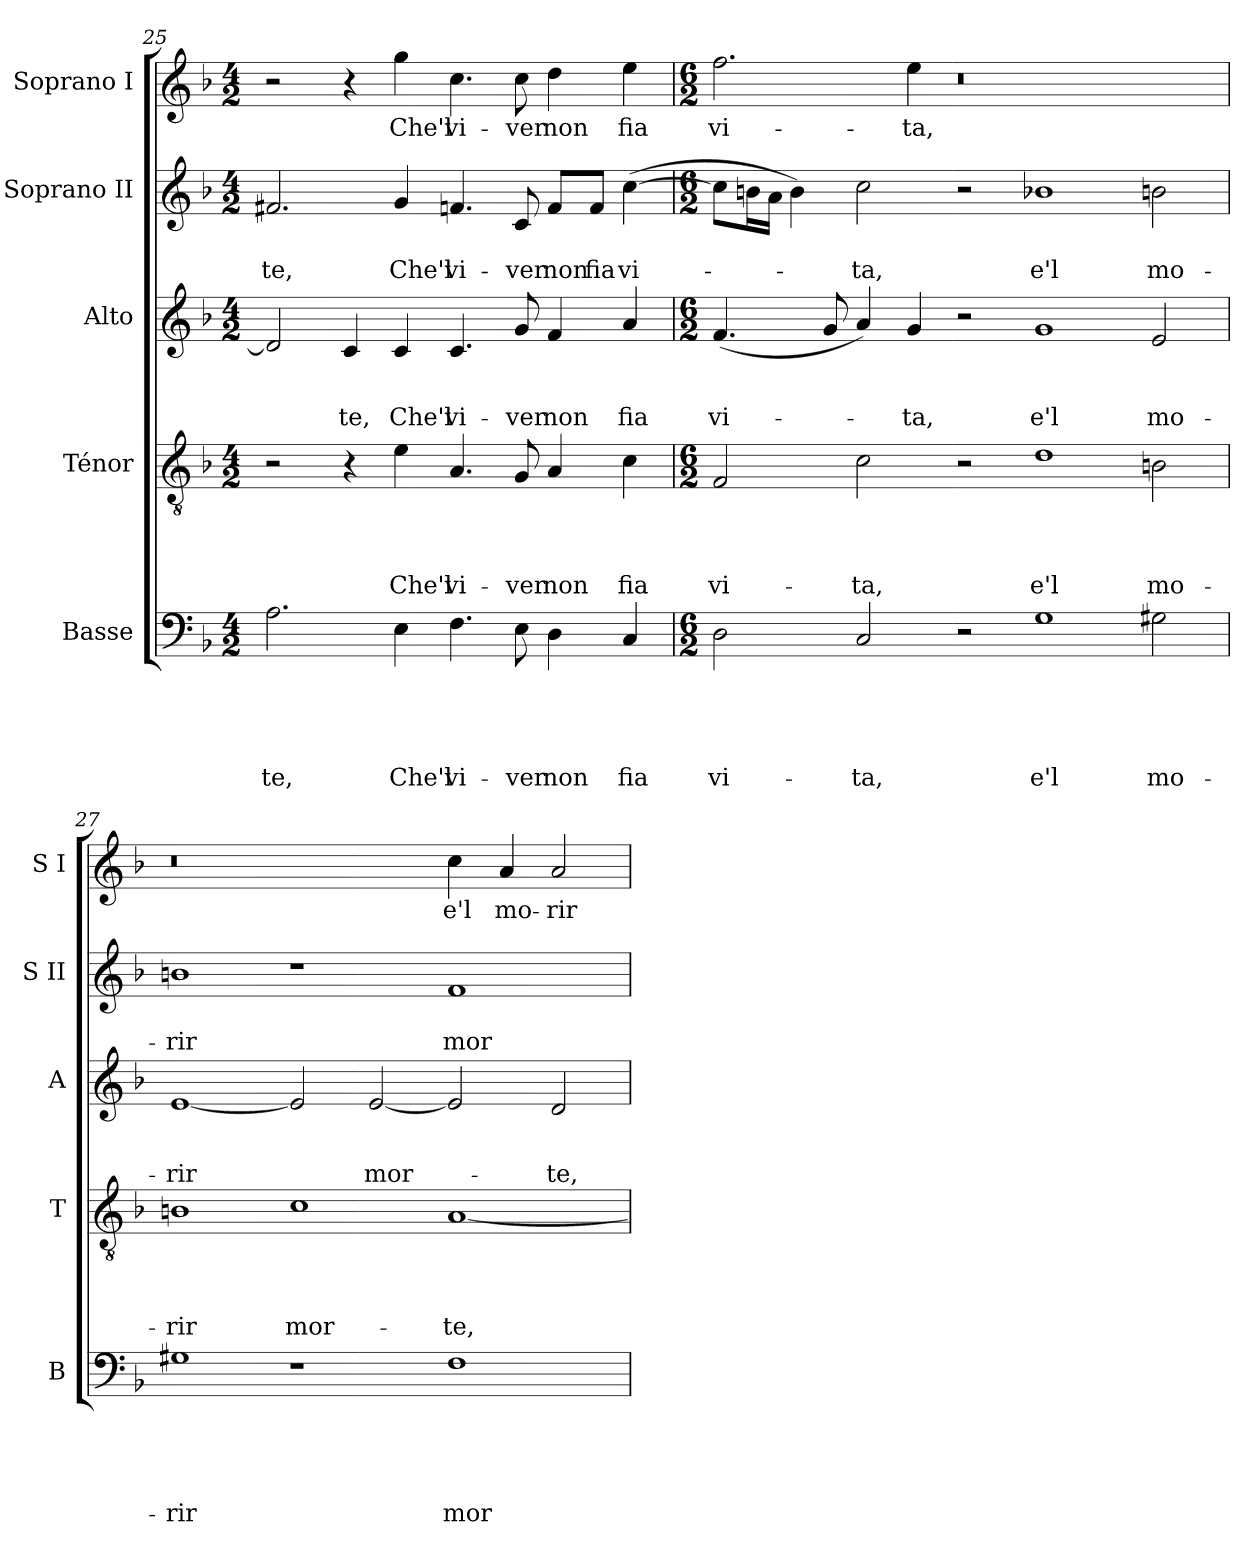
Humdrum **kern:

**kern	**text	**text	**text	**text	**text	**kern	**text	**text	**text	**text	**kern	**text	**text	**text	**kern	**text	**text	**kern	**text
*part5	*part5	*part5	*part5	*part5	*part5	*part4	*part4	*part4	*part4	*part4	*part3	*part3	*part3	*part3	*part2	*part2	*part2	*part1	*part1
*staff5	*staff5	*staff5	*staff5	*staff5	*staff5	*staff4	*staff4	*staff4	*staff4	*staff4	*staff3	*staff3	*staff3	*staff3	*staff2	*staff2	*staff2	*staff1	*staff1
*I"Basse	*	*	*	*	*	*I"Ténor	*	*	*	*	*I"Alto	*	*	*	*I"Soprano II	*	*	*I"Soprano I	*
*I'B	*	*	*	*	*	*I'T	*	*	*	*	*I'A	*	*	*	*I'S II	*	*	*I'S I	*
*clefF4	*	*	*	*	*	*clefGv2	*	*	*	*	*clefG2	*	*	*	*clefG2	*	*	*clefG2	*
*k[b-]	*	*	*	*	*	*k[b-]	*	*	*	*	*k[b-]	*	*	*	*k[b-]	*	*	*k[b-]	*
*F:	*	*	*	*	*	*F:	*	*	*	*	*F:	*	*	*	*F:	*	*	*F:	*
*M4/2	*	*	*	*	*	*M4/2	*	*	*	*	*M4/2	*	*	*	*M4/2	*	*	*M4/2	*
=25	=25	=25	=25	=25	=25	=25	=25	=25	=25	=25	=25	=25	=25	=25	=25	=25	=25	=25	=25
!	!	!	!	!	!LO:LY:b	!	!	!	!	!	!	!	!	!	!	!	!	!	!
!	!	!	!	!	!	!	!	!	!	!	!	!	!	!	!	!	!LO:LY:b	!	!
2.A\	.	.	.	.	-te,	2r	.	.	.	.	2d/]	.	.	.	2.f#X/	.	-te,	2r	.
!	!	!	!	!	!	!	!	!	!	!	!	!	!	!LO:LY:b	!	!	!	!	!
.	.	.	.	.	.	4r	.	.	.	.	4c/	.	.	-te,	.	.	.	4r	.
!	!	!	!	!	!LO:LY:b	!	!	!	!	!	!	!	!	!	!	!	!	!	!
!	!	!	!	!	!	!	!	!	!	!LO:LY:b	!	!	!	!	!	!	!	!	!
!	!	!	!	!	!	!	!	!	!	!	!	!	!	!LO:LY:b	!	!	!	!	!
!	!	!	!	!	!	!	!	!	!	!	!	!	!	!	!	!	!LO:LY:b	!	!
!	!	!	!	!	!	!	!	!	!	!	!	!	!	!	!	!	!	!	!LO:LY:b
4E\	.	.	.	.	Che'l	4e\	.	.	.	Che'l	4c/	.	.	Che'l	4g/	.	Che'l	4gg\	Che'l
!	!	!	!	!	!LO:LY:b	!	!	!	!	!	!	!	!	!	!	!	!	!	!
!	!	!	!	!	!	!	!	!	!	!LO:LY:b	!	!	!	!	!	!	!	!	!
!	!	!	!	!	!	!	!	!	!	!	!	!	!	!LO:LY:b	!	!	!	!	!
!	!	!	!	!	!	!	!	!	!	!	!	!	!	!	!	!	!LO:LY:b	!	!
!	!	!	!	!	!	!	!	!	!	!	!	!	!	!	!	!	!	!	!LO:LY:b
4.F\	.	.	.	.	vi-	4.A/	.	.	.	vi-	4.c/	.	.	vi-	4.fn/	.	vi-	4.cc\	vi-
!	!	!	!	!	!LO:LY:b	!	!	!	!	!	!	!	!	!	!	!	!	!	!
!	!	!	!	!	!	!	!	!	!	!LO:LY:b	!	!	!	!	!	!	!	!	!
!	!	!	!	!	!	!	!	!	!	!	!	!	!	!LO:LY:b	!	!	!	!	!
!	!	!	!	!	!	!	!	!	!	!	!	!	!	!	!	!	!LO:LY:b	!	!
!	!	!	!	!	!	!	!	!	!	!	!	!	!	!	!	!	!	!	!LO:LY:b
8E\	.	.	.	.	-ver	8G/	.	.	.	-ver	8g/	.	.	-ver	8c/	.	-ver	8cc\	-ver
!	!	!	!	!	!LO:LY:b	!	!	!	!	!	!	!	!	!	!	!	!	!	!
!	!	!	!	!	!	!	!	!	!	!LO:LY:b	!	!	!	!	!	!	!	!	!
!	!	!	!	!	!	!	!	!	!	!	!	!	!	!LO:LY:b	!	!	!	!	!
!	!	!	!	!	!	!	!	!	!	!	!	!	!	!	!	!	!LO:LY:b	!	!
!	!	!	!	!	!	!	!	!	!	!	!	!	!	!	!	!	!	!	!LO:LY:b
4D\	.	.	.	.	non	4A/	.	.	.	non	4f/	.	.	non	8f/L	.	non	4dd\	non
!	!	!	!	!	!	!	!	!	!	!	!	!	!	!	!	!	!LO:LY:b	!	!
.	.	.	.	.	.	.	.	.	.	.	.	.	.	.	8f/J	.	fia	.	.
!	!	!	!	!	!LO:LY:b	!	!	!	!	!	!	!	!	!	!	!	!	!	!
!	!	!	!	!	!	!	!	!	!	!LO:LY:b	!	!	!	!	!	!	!	!	!
!	!	!	!	!	!	!	!	!	!	!	!	!	!	!LO:LY:b	!	!	!	!	!
!	!	!	!	!	!	!	!	!	!	!	!	!	!	!	!	!	!LO:LY:b	!	!
!	!	!	!	!	!	!	!	!	!	!	!	!	!	!	!	!	!	!	!LO:LY:b
4C/	.	.	.	.	fia	4c\	.	.	.	fia	4a/	.	.	fia	(>[4cc\	.	vi-	4ee\	fia
=26	=26	=26	=26	=26	=26	=26	=26	=26	=26	=26	=26	=26	=26	=26	=26	=26	=26	=26	=26
*M6/2	*	*	*	*	*	*M6/2	*	*	*	*	*M6/2	*	*	*	*M6/2	*	*	*M6/2	*
!	!	!	!	!	!LO:LY:b	!	!	!	!	!	!	!	!	!	!	!	!	!	!
!	!	!	!	!	!	!	!	!	!	!LO:LY:b	!	!	!	!	!	!	!	!	!
!	!	!	!	!	!	!	!	!	!	!	!	!	!	!LO:LY:b	!	!	!	!	!
!	!	!	!	!	!	!	!	!	!	!	!	!	!	!	!	!	!	!	!LO:LY:b
2D\	.	.	.	.	vi-	2F/	.	.	.	vi-	(<4.f/	.	.	vi-	8cc\L]	.	.	2.ff\	vi-
.	.	.	.	.	.	.	.	.	.	.	.	.	.	.	16bn\L	.	.	.	.
.	.	.	.	.	.	.	.	.	.	.	.	.	.	.	16a\JJ	.	.	.	.
.	.	.	.	.	.	.	.	.	.	.	.	.	.	.	4b\)	.	.	.	.
.	.	.	.	.	.	.	.	.	.	.	8g/	.	.	.	.	.	.	.	.
!	!	!	!	!	!LO:LY:b	!	!	!	!	!	!	!	!	!	!	!	!	!	!
!	!	!	!	!	!	!	!	!	!	!LO:LY:b	!	!	!	!	!	!	!	!	!
!	!	!	!	!	!	!	!	!	!	!	!	!	!	!	!	!	!LO:LY:b	!	!
2C/	.	.	.	.	-ta,	2c\	.	.	.	-ta,	4a/)	.	.	.	2cc\	.	-ta,	.	.
!	!	!	!	!	!	!	!	!	!	!	!	!	!	!LO:LY:b	!	!	!	!	!
!	!	!	!	!	!	!	!	!	!	!	!	!	!	!	!	!	!	!	!LO:LY:b
.	.	.	.	.	.	.	.	.	.	.	4g/	.	.	-ta,	.	.	.	4ee\	-ta,
2r	.	.	.	.	.	2r	.	.	.	.	2r	.	.	.	2r	.	.	0r	.
!	!	!	!	!	!LO:LY:b	!	!	!	!	!	!	!	!	!	!	!	!	!	!
!	!	!	!	!	!	!	!	!	!	!LO:LY:b	!	!	!	!	!	!	!	!	!
!	!	!	!	!	!	!	!	!	!	!	!	!	!	!LO:LY:b	!	!	!	!	!
!	!	!	!	!	!	!	!	!	!	!	!	!	!	!	!	!	!LO:LY:b	!	!
1G	.	.	.	.	e'l	1d	.	.	.	e'l	1g	.	.	e'l	1b-X	.	e'l	.	.
!	!	!	!	!	!LO:LY:b	!	!	!	!	!	!	!	!	!	!	!	!	!	!
!	!	!	!	!	!	!	!	!	!	!LO:LY:b	!	!	!	!	!	!	!	!	!
!	!	!	!	!	!	!	!	!	!	!	!	!	!	!LO:LY:b	!	!	!	!	!
!	!	!	!	!	!	!	!	!	!	!	!	!	!	!	!	!	!LO:LY:b	!	!
2G#X\	.	.	.	.	mo-	2Bn\	.	.	.	mo-	2e/	.	.	mo-	2bn\	.	mo-	.	.
!!LO:LB:g=z
=27	=27	=27	=27	=27	=27	=27	=27	=27	=27	=27	=27	=27	=27	=27	=27	=27	=27	=27	=27
!	!	!	!	!	!LO:LY:b	!	!	!	!	!	!	!	!	!	!	!	!	!	!
!	!	!	!	!	!	!	!	!	!	!LO:LY:b	!	!	!	!	!	!	!	!	!
!	!	!	!	!	!	!	!	!	!	!	!	!	!	!LO:LY:b	!	!	!	!	!
!	!	!	!	!	!	!	!	!	!	!	!	!	!	!	!	!	!LO:LY:b	!	!
1G#X	.	.	.	.	-rir	1Bn	.	.	.	-rir	[1e	.	.	-rir	1bn	.	-rir	0r	.
!	!	!	!	!	!	!	!	!	!	!LO:LY:b	!	!	!	!	!	!	!	!	!
1r	.	.	.	.	.	1c	.	.	.	mor-	2e/]	.	.	.	1r	.	.	.	.
!	!	!	!	!	!	!	!	!	!	!	!	!	!	!LO:LY:b	!	!	!	!	!
.	.	.	.	.	.	.	.	.	.	.	[2e/	.	.	mor-	.	.	.	.	.
!	!	!	!	!	!LO:LY:b	!	!	!	!	!	!	!	!	!	!	!	!	!	!
!	!	!	!	!	!	!	!	!	!	!LO:LY:b	!	!	!	!	!	!	!	!	!
!	!	!	!	!	!	!	!	!	!	!	!	!	!	!	!	!	!LO:LY:b	!	!
!	!	!	!	!	!	!	!	!	!	!	!	!	!	!	!	!	!	!	!LO:LY:b
1F	.	.	.	.	mor-	[1A	.	.	.	-te,	2e/]	.	.	.	1f	.	mor-	4cc\	e'l
!	!	!	!	!	!	!	!	!	!	!	!	!	!	!	!	!	!	!	!LO:LY:b
.	.	.	.	.	.	.	.	.	.	.	.	.	.	.	.	.	.	4a/	mo-
!	!	!	!	!	!	!	!	!	!	!	!	!	!	!LO:LY:b	!	!	!	!	!
!	!	!	!	!	!	!	!	!	!	!	!	!	!	!	!	!	!	!	!LO:LY:b
.	.	.	.	.	.	.	.	.	.	.	2d/	.	.	-te,	.	.	.	2a/	-rir
=	=	=	=	=	=	=	=	=	=	=	=	=	=	=	=	=	=	=	=
*-	*-	*-	*-	*-	*-	*-	*-	*-	*-	*-	*-	*-	*-	*-	*-	*-	*-	*-	*-
